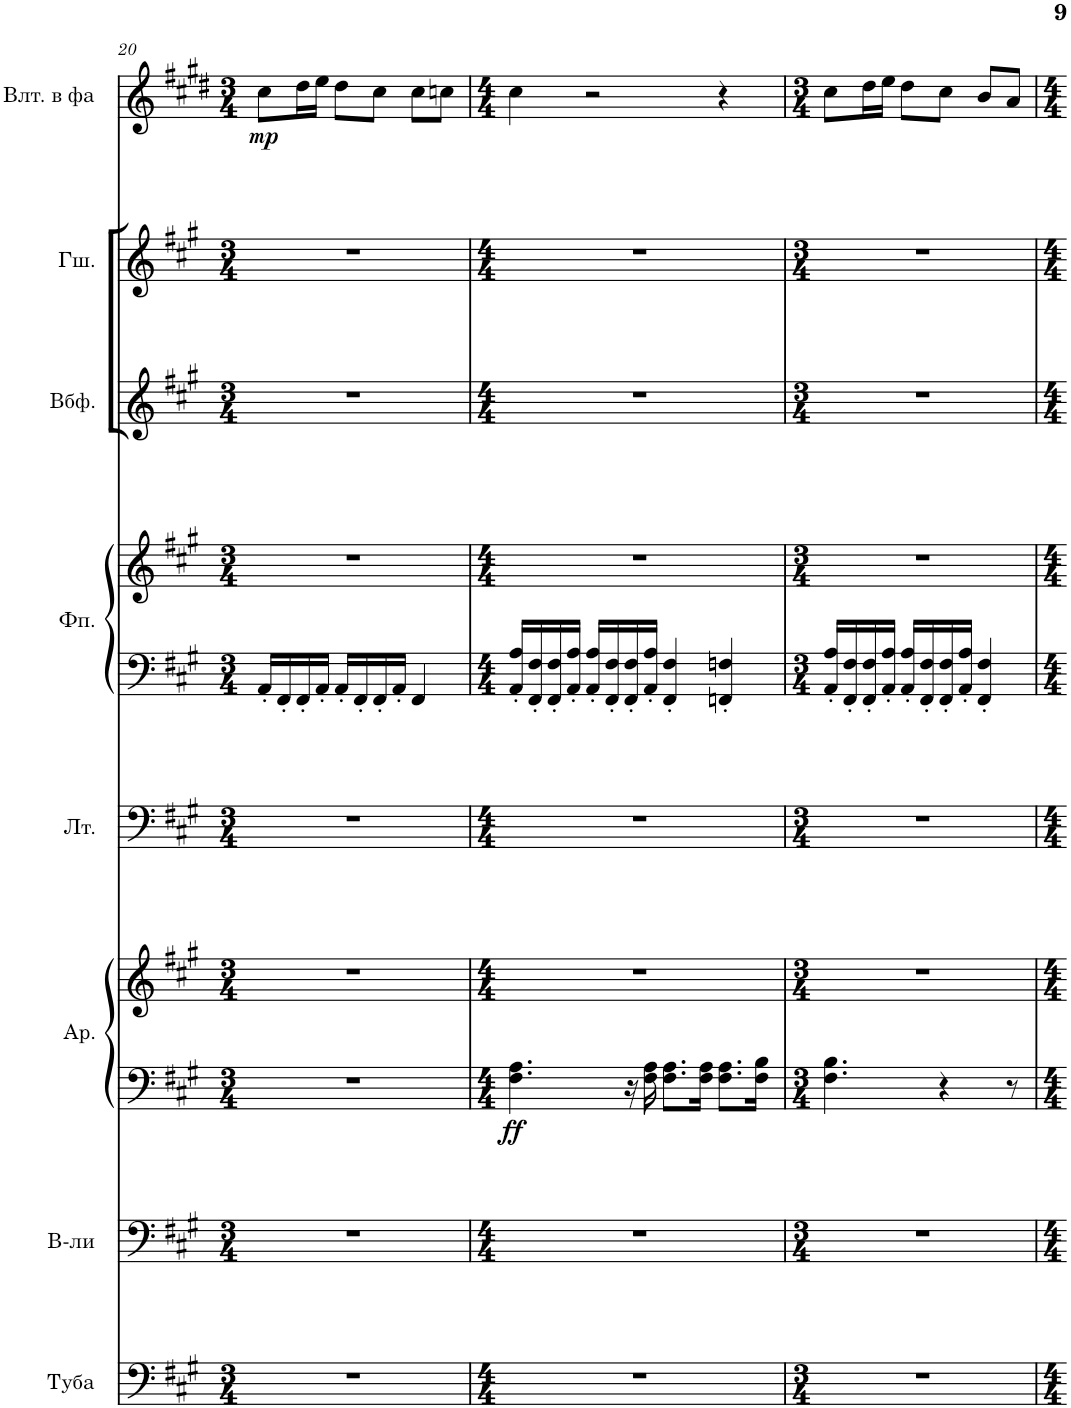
**kern	**kern	**kern	**kern	**dynam	**kern	**kern	**kern	**kern	**kern	**kern	**dynam
*part8	*part7	*part6	*part6	*part6	*part5	*part4	*part4	*part3	*part2	*part1	*part1
*staff10	*staff9	*staff8	*staff7	*staff7/8	*staff6	*staff5	*staff4	*staff3	*staff2	*staff1	*staff1
*I"Туба	*I"Виолончели	*I"Арфа	*	*	*I"Литавры	*I"Фортепиано	*	*I"Вибрафон	*I"Глокеншпиль	*I"Валторна в фа	*
!!LO:PB:g=z
*clefF4	*clefF4	*clefF4	*clefG2	*	*clefF4	*clefF4	*clefG2	*clefG2	*clefG2	*clefG2	*
*	*	*	*	*	*	*	*	*	*Trd-14c-24	*Trd4c7	*
*k[f#c#g#]	*k[f#c#g#]	*k[f#c#g#]	*k[f#c#g#]	*	*k[f#c#g#]	*k[f#c#g#]	*k[f#c#g#]	*k[f#c#g#]	*k[f#c#g#]	*k[f#c#g#d#]	*
*M3/4	*M3/4	*M3/4	*M3/4	*	*M3/4	*M3/4	*M3/4	*M3/4	*M3/4	*M3/4	*
=20	=20	=20	=20	=20	=20	=20	=20	=20	=20	=20	=20
!	!	!	!	!	!	!	!	!	!	!	!LO:DY:b
2.r	2.r	2.r	2.r	.	2.r	16AA'/LL	2.r	2.r	2.r	8cc#\L	mp
.	.	.	.	.	.	16FF#'/	.	.	.	.	.
.	.	.	.	.	.	16FF#'/	.	.	.	16dd#\L	.
.	.	.	.	.	.	16AA'/JJ	.	.	.	16ee\JJ	.
.	.	.	.	.	.	16AA'/LL	.	.	.	8dd#\L	.
.	.	.	.	.	.	16FF#'/	.	.	.	.	.
.	.	.	.	.	.	16FF#'/	.	.	.	8cc#\J	.
.	.	.	.	.	.	16AA'/JJ	.	.	.	.	.
.	.	.	.	.	.	4FF#/	.	.	.	8cc#\L	.
.	.	.	.	.	.	.	.	.	.	8ccn\J	.
=21	=21	=21	=21	=21	=21	=21	=21	=21	=21	=21	=21
*M4/4	*M4/4	*M4/4	*M4/4	*	*M4/4	*M4/4	*M4/4	*M4/4	*M4/4	*M4/4	*
!	!	!	!	!LO:DY:b=2	!	!	!	!	!	!	!
1r	1r	4.F#\ 4.A\	1r	ff	1r	16AA/' 16A/'LL	1r	1r	1r	4cc#\	.
.	.	.	.	.	.	16FF#/' 16F#/'	.	.	.	.	.
.	.	.	.	.	.	16FF#/' 16F#/'	.	.	.	.	.
.	.	.	.	.	.	16AA/' 16A/'JJ	.	.	.	.	.
.	.	.	.	.	.	16AA/' 16A/'LL	.	.	.	2r	.
.	.	.	.	.	.	16FF#/' 16F#/'	.	.	.	.	.
.	.	16r	.	.	.	16FF#/' 16F#/'	.	.	.	.	.
.	.	16F#\ 16A\	.	.	.	16AA/' 16A/'JJ	.	.	.	.	.
.	.	8.F#\ 8.A\L	.	.	.	4FF#/' 4F#/'	.	.	.	.	.
.	.	16F#\ 16A\Jk	.	.	.	.	.	.	.	.	.
.	.	8.F#\ 8.A\L	.	.	.	4FFn/' 4Fn/'	.	.	.	4r	.
.	.	16F#\ 16B\Jk	.	.	.	.	.	.	.	.	.
=22	=22	=22	=22	=22	=22	=22	=22	=22	=22	=22	=22
*M3/4	*M3/4	*M3/4	*M3/4	*	*M3/4	*M3/4	*M3/4	*M3/4	*M3/4	*M3/4	*
2.r	2.r	4.F#\ 4.B\	2.r	.	2.r	16AA/' 16A/'LL	2.r	2.r	2.r	8cc#\L	.
.	.	.	.	.	.	16FF#/' 16F#/'	.	.	.	.	.
.	.	.	.	.	.	16FF#/' 16F#/'	.	.	.	16dd#\L	.
.	.	.	.	.	.	16AA/' 16A/'JJ	.	.	.	16ee\JJ	.
.	.	.	.	.	.	16AA/' 16A/'LL	.	.	.	8dd#\L	.
.	.	.	.	.	.	16FF#/' 16F#/'	.	.	.	.	.
.	.	4r	.	.	.	16FF#/' 16F#/'	.	.	.	8cc#\J	.
.	.	.	.	.	.	16AA/' 16A/'JJ	.	.	.	.	.
.	.	.	.	.	.	4FF#/' 4F#/'	.	.	.	8b/L	.
.	.	8r	.	.	.	.	.	.	.	8a/J	.
=	=	=	=	=	=	=	=	=	=	=	=
*-	*-	*-	*-	*-	*-	*-	*-	*-	*-	*-	*-
